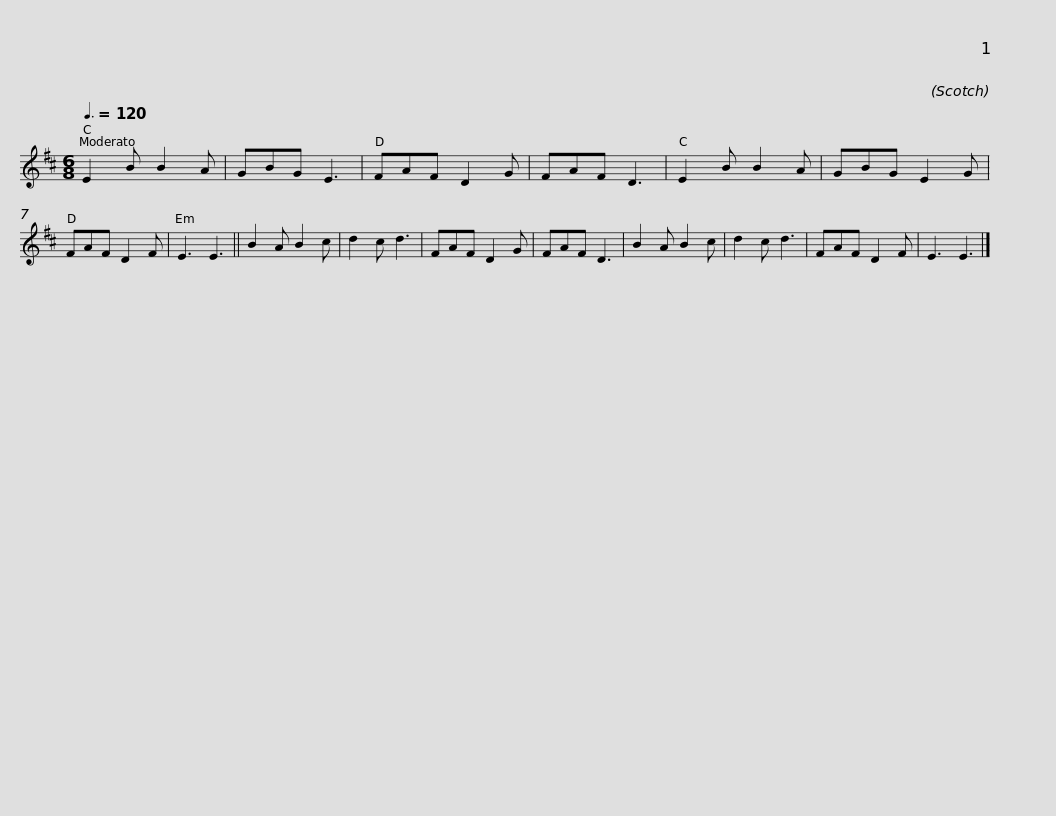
X:1
L:1/8
Q:3/8=120
M:6/8
I:linebreak $
K:D
V:1 treble
V:1
 E2 B B2 A | GBG E3 | FAF D2 G | FAF D3 | E2 B B2 A | %5
 GBG E2 G | FAF D2 F | E3 E3 || B2 A B2 c |$ d2 c d3 | %10
 FAF D2 G | FAF D3 | B2 A B2 c | d2 c d3 | FAF D2 F | %15
 E3 E3 |] %16
